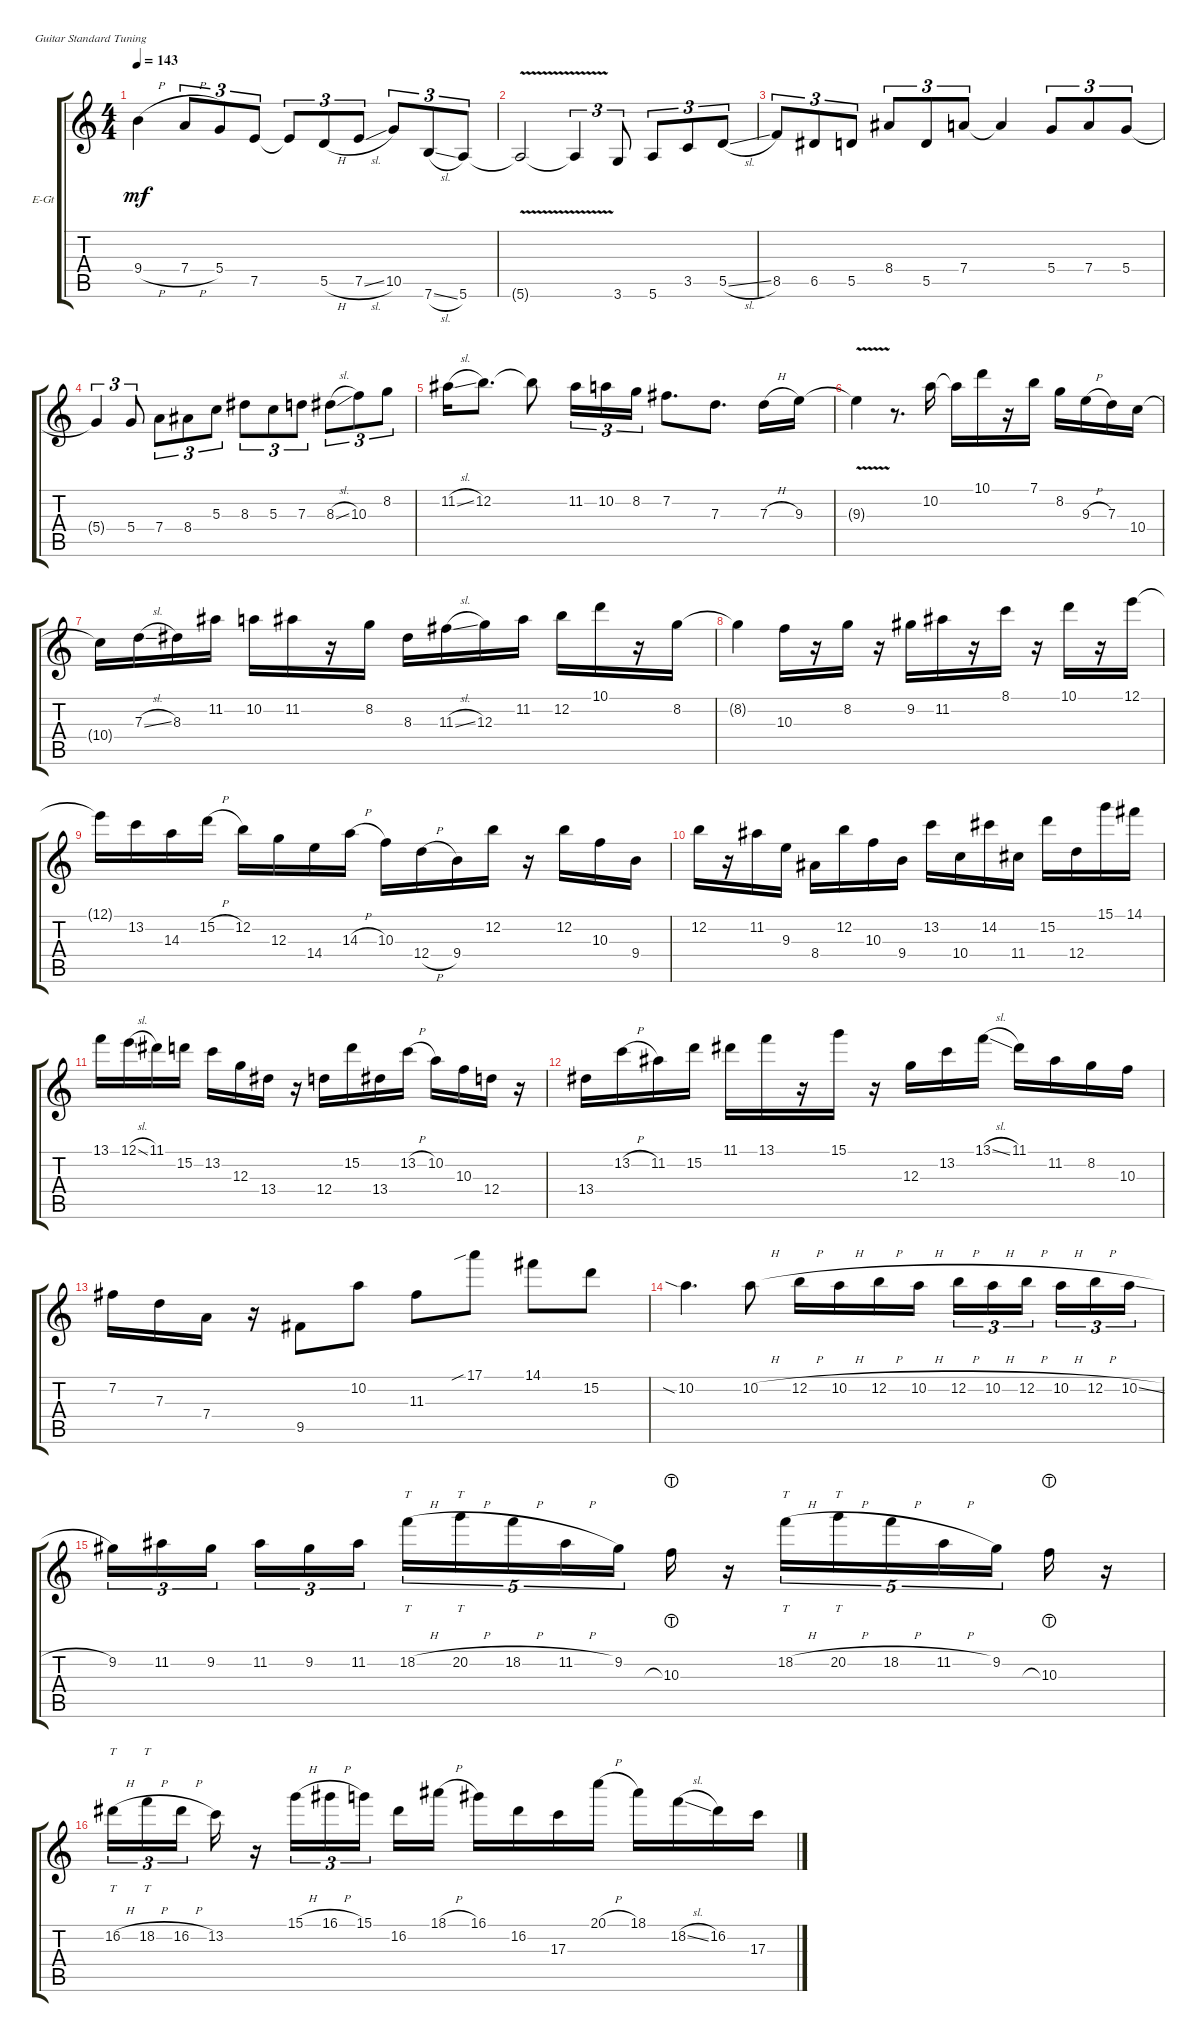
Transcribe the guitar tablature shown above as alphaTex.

\defaultSystemsLayout 4
\bracketExtendMode groupsimilarinstruments
\firstSystemTrackNameOrientation horizontal
\otherSystemsTrackNameOrientation horizontal
\chordDiagramsInScore
\track ("Electric Guitar" "E-Gt") {instrument overdrivenguitar}
\staff {score tabs}
\tuning (E4 B3 G3 D3 A2 E2)
\ts (4 4)
\tempo 143
\clef g2
\ks c
9.4{h}.4{dy mf} 7.4{h}.8{tu (3 2)} 5.4.8{tu (3 2)} 7.5.8{tu (3 2)} 7.5{t}.8{tu (3 2)} 5.5{h}.8{tu (3 2)} 7.5{sl}.8{tu (3 2)} 10.5.8{tu (3 2)} 7.6{sl}.8{tu (3 2)} 5.6.8{tu (3 2)} |
5.6{v t}.2 5.6{t}.4{tu (3 2)} 3.6.8{tu (3 2)} 5.6.8{tu (3 2)} 3.5.8{tu (3 2)} 5.5{sl}.8{tu (3 2)} |
8.5.8{tu (3 2)} 6.5{acc #}.8{tu (3 2)} 5.5.8{tu (3 2)} 8.4{acc #}.8{tu (3 2)} 5.5.8{tu (3 2)} 7.4.8{tu (3 2)} 7.4{t}.4 5.4.8{tu (3 2)} 7.4.8{tu (3 2)} 5.4.8{tu (3 2)} |
5.4{t}.4{tu (3 2)} 5.4.8{tu (3 2)} 7.4.8{tu (3 2)} 8.4{acc #}.8{tu (3 2)} 5.3.8{tu (3 2)} 8.3{acc #}.8{tu (3 2)} 5.3.8{tu (3 2)} 7.3.8{tu (3 2)} 8.3{sl acc #}.8{tu (3 2)} 10.3.8{tu (3 2)} 8.2.8{tu (3 2)} |
11.2{sl acc #}.16 12.2.8{d} 12.2{t}.8 11.2{acc #}.16{tu (3 2)} 10.2.16{tu (3 2)} 8.2.16{tu (3 2)} 7.2{acc #}.8{d} 7.3.8{d} 7.3{h}.16 9.3.16 |
9.3{v t}.4 r.8{d} 10.2.16 10.2{t}.16 10.1.16 r.16 7.1.16 8.2.16 9.3{h}.16 7.3.16 10.4.16 |
10.4{t}.16 7.3{sl}.16 8.3{acc #}.16 11.2{acc #}.16 10.2.16 11.2{acc #}.16 r.16 8.2.16 8.3{acc #}.16 11.3{sl acc #}.16 12.3.16 11.2{acc #}.16 12.2.16 10.1.16 r.16 8.2.16 |
8.2{t}.4 10.3.16 r.16 8.2.16 r.16 9.2{acc #}.16 11.2{acc #}.16 r.16 8.1.16 r.16 10.1.16 r.16 12.1.16 |
12.1{t}.16 13.2.16 14.3.16 15.2{h}.16 12.2.16 12.3.16 14.4.16 14.3{h}.16 10.3.16 12.4{h}.16 9.4.16 12.2.16 r.16 12.2.16 10.3.16 9.4.16 |
12.2.16 r.16 11.2{acc #}.16 9.3.16 8.4{acc #}.16 12.2.16 10.3.16 9.4.16 13.2.16 10.4.16 14.2{acc #}.16 11.4{acc #}.16 15.2.16 12.4.16 15.1.16 14.1{acc #}.16 |
13.1.16 12.1{sl}.16 11.1{acc #}.16 15.2.16 13.2.16 12.3.16 13.4{acc #}.16 r.16 12.4.16 15.2.16 13.4{acc #}.16 13.2{h}.16 10.2.16 10.3.16 12.4.16 r.16 |
13.4{acc #}.16 13.2{h}.16 11.2{acc #}.16 15.2.16 11.1{acc #}.16 13.1.16 r.16 15.1.16 r.16 12.3.16 13.2.16 13.1{sl}.16 11.1{acc #}.16 11.2{acc #}.16 8.2.16 10.3.16 |
7.2{acc #}.16 7.3.16 7.4.16 r.16 9.5{acc #}.8 10.2.8 11.3{acc #}.8 17.1{sib}.8 14.1{acc #}.8 15.2.8 |
10.2{sia}.4{d} 10.2{h}.8 12.2{h}.16 10.2{h}.16 12.2{h}.16 10.2{h}.16 12.2{h}.16{tu (3 2)} 10.2{h}.16{tu (3 2)} 12.2{h}.16{tu (3 2)} 10.2{h}.16{tu (3 2)} 12.2{h}.16{tu (3 2)} 10.2{sl}.16{tu (3 2)} |
9.2{acc #}.16{tu (3 2)} 11.2{acc #}.16{tu (3 2)} 9.2{acc #}.16{tu (3 2)} 11.2{acc #}.16{tu (3 2)} 9.2{acc #}.16{tu (3 2)} 11.2{acc #}.16{tu (3 2)} 18.2{h}.16{tt tu (5 4)} 20.2{h}.16{tt tu (5 4)} 18.2{h}.16{tu (5 4)} 11.2{h acc #}.16{tu (5 4)} 9.2{acc #}.16{tu (5 4)} 10.3{lht}.16 r.16 18.2{h}.16{tt tu (5 4)} 20.2{h}.16{tt tu (5 4)} 18.2{h}.16{tu (5 4)} 11.2{h acc #}.16{tu (5 4)} 9.2{acc #}.16{tu (5 4)} 10.3{lht}.16 r.16 |
16.2{h acc #}.16{tt tu (3 2)} 18.2{h}.16{tt tu (3 2)} 16.2{h acc #}.16{tu (3 2)} 13.2.16 r.16 15.1{h}.16{tu (3 2)} 16.1{h acc #}.16{tu (3 2)} 15.1.16{tu (3 2)} 16.2{acc #}.16 18.1{h acc #}.16 16.1{acc #}.16 16.2{acc #}.16 17.3.16 20.1{h}.16 18.1{acc #}.16 18.2{sl}.16 16.2{acc #}.16 17.3{h}.16
